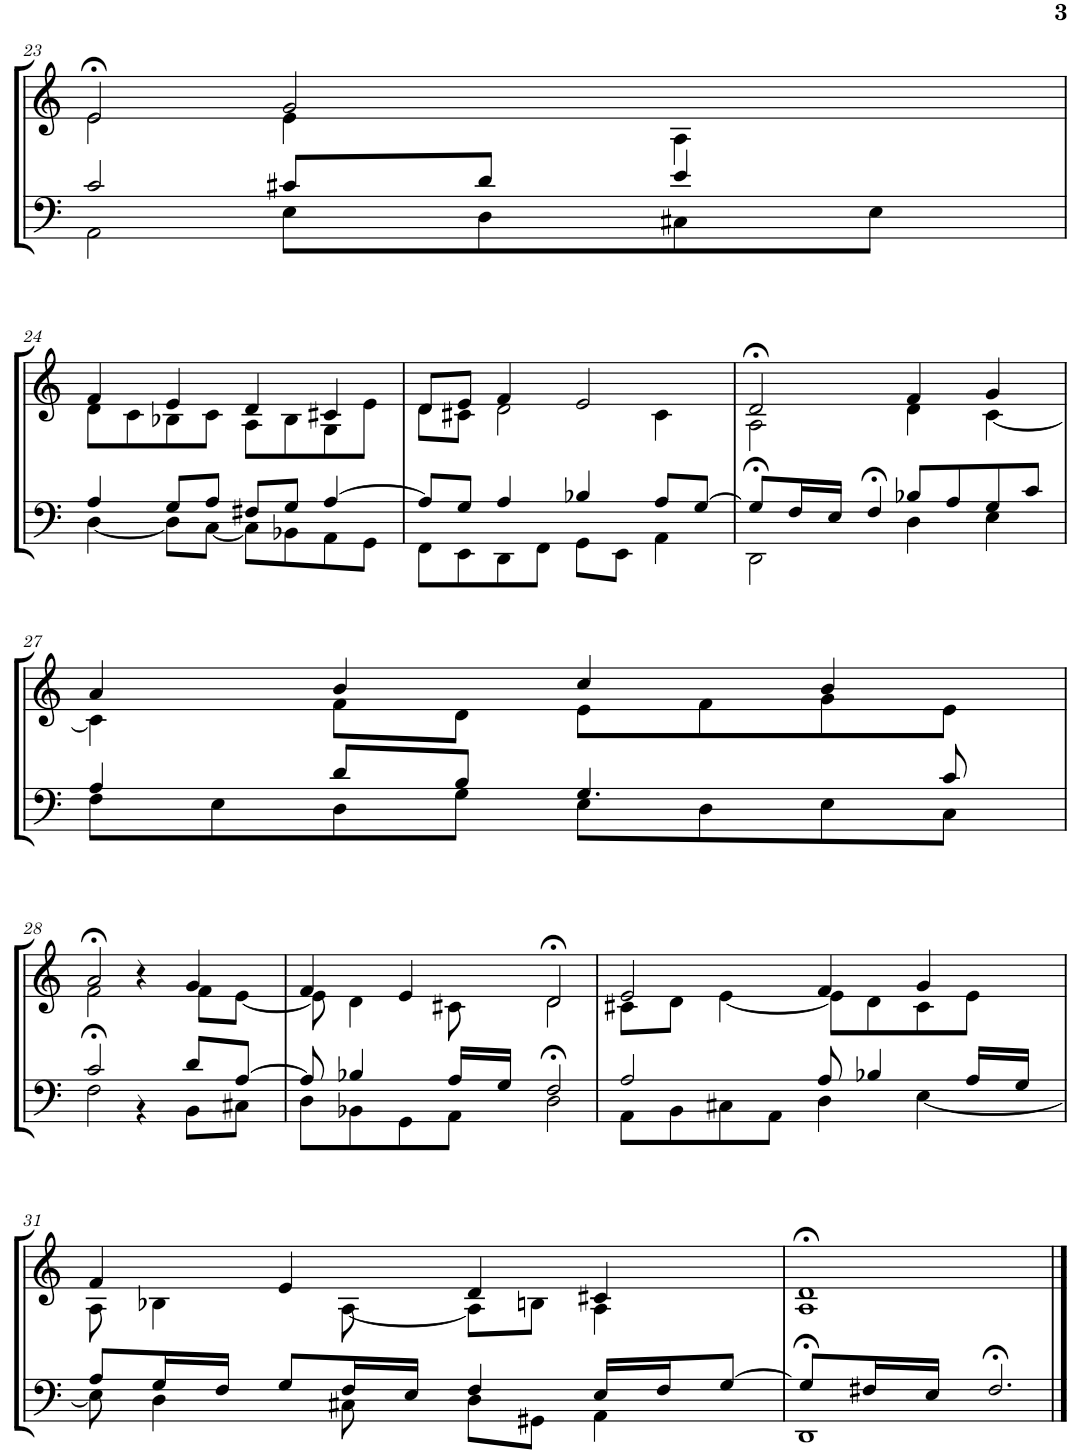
**kern	**kern
*part2	*part1
*staff2	*staff1
*I"Tenor/Baß	*I"Sopran/Alt
!!LO:PB:g=z
*clefF4	*clefG2
*k[]	*k[]
*M4/4	*M4/4
=23	=23
*^	*^
2c/	2AA\	2e>/	2e\
8c#X/L	8E\L	2g/	4e\
8d/J	8D\	.	.
4e/	8C#X\	.	4A\
.	8E\J	.	.
!!LO:LB:g=z	!!
=24	=24	=24	=24
4A/	[4D\	4f/	8d\L
.	.	.	8c\
8G/L	8D\L]	4e/	8B-X\
8A/J	[8C\J	.	8c\J
8F#X/L	8C\L]	4d/	8A\L
8G/J	8BB-X\	.	8B-\
[4A/	8AA\	4c#X/	8G\
.	8GG\J	.	8e\J
=25	=25	=25	=25
8A/L]	8FF\L	8d/L	8d\L
8G/J	8EE\	8e/J	8c#X\J
4A/	8DD\	4f/	2d\
.	8FF\J	.	.
4B-X/	8GG\L	2e/	.
.	8EE\J	.	.
8A/L	4AA\	.	4c#\
[8G/J	.	.	.
=26	=26	=26	=26
8G/L]	2DD>\	2d>/	2A\
16F/L	.	.	.
16E/JJ	.	.	.
4F>/	.	.	.
8B-X/L	4D\	4f/	4d\
8A/	.	.	.
8G/	4E\	4g/	[4c\
8c/J	.	.	.
!!LO:LB:g=z	!!
=27	=27	=27	=27
4A/	8F\L	4a/	4c\]
.	8E\	.	.
8d/L	8D\	4b/	8f\L
8B/J	8G\J	.	8d\J
4.G/	8E\L	4cc/	8e\L
.	8D\	.	8f\
.	8E\	4b/	8g\
8c/	8C\J	.	8e\J
!!LO:LB:g=z	!!
=28	=28	=28	=28
2c/	2F>\	2a>/	2f\
4ryy	4r	4r	4ryy
8d/L	8BB\L	4g/	8f\L
[8A/J	8C#X\J	.	[8e\J
=29	=29	=29	=29
8A/]	8D\L	4f/	8e\]
4B-X/	8BB-X\	.	4d\
.	8GG\	4e/	.
16A/LL	8AA\J	.	8c#X\
16G/JJ	.	.	.
2F/	2D>\	2d>/	2d\
=30	=30	=30	=30
2A/	8AA\L	2e/	8c#X\L
.	8BB\	.	8d\J
.	8C#X\	.	[4e\
.	8AA\J	.	.
8A/	4D\	4f/	8e\L]
4B-X/	.	.	8d\
.	[4E\	4g/	8c#\
16A/LL	.	.	8e\J
16G/JJ	.	.	.
!!LO:LB:g=z	!!
=31	=31	=31	=31
8A/L	8E\]	4f/	8A\
16G/L	4D\	.	4B-X\
16F/JJ	.	.	.
8G/L	.	4e/	.
16F/L	8C#X\	.	[8A\
16E/JJ	.	.	.
4F/	8D\L	4d/	8A\L]
.	8GG#X\J	.	8Bn\J
16E/LL	4AA\	4c#X/	4A\
16F/J	.	.	.
[8G/J	.	.	.
=32	=32	=32	=32
8G/L]	1DD>	1d>	1A
16F#X/L	.	.	.
16E/JJ	.	.	.
2.F#>/	.	.	.
*v	*v	*	*
*	*v	*v
==	==
*-	*-
